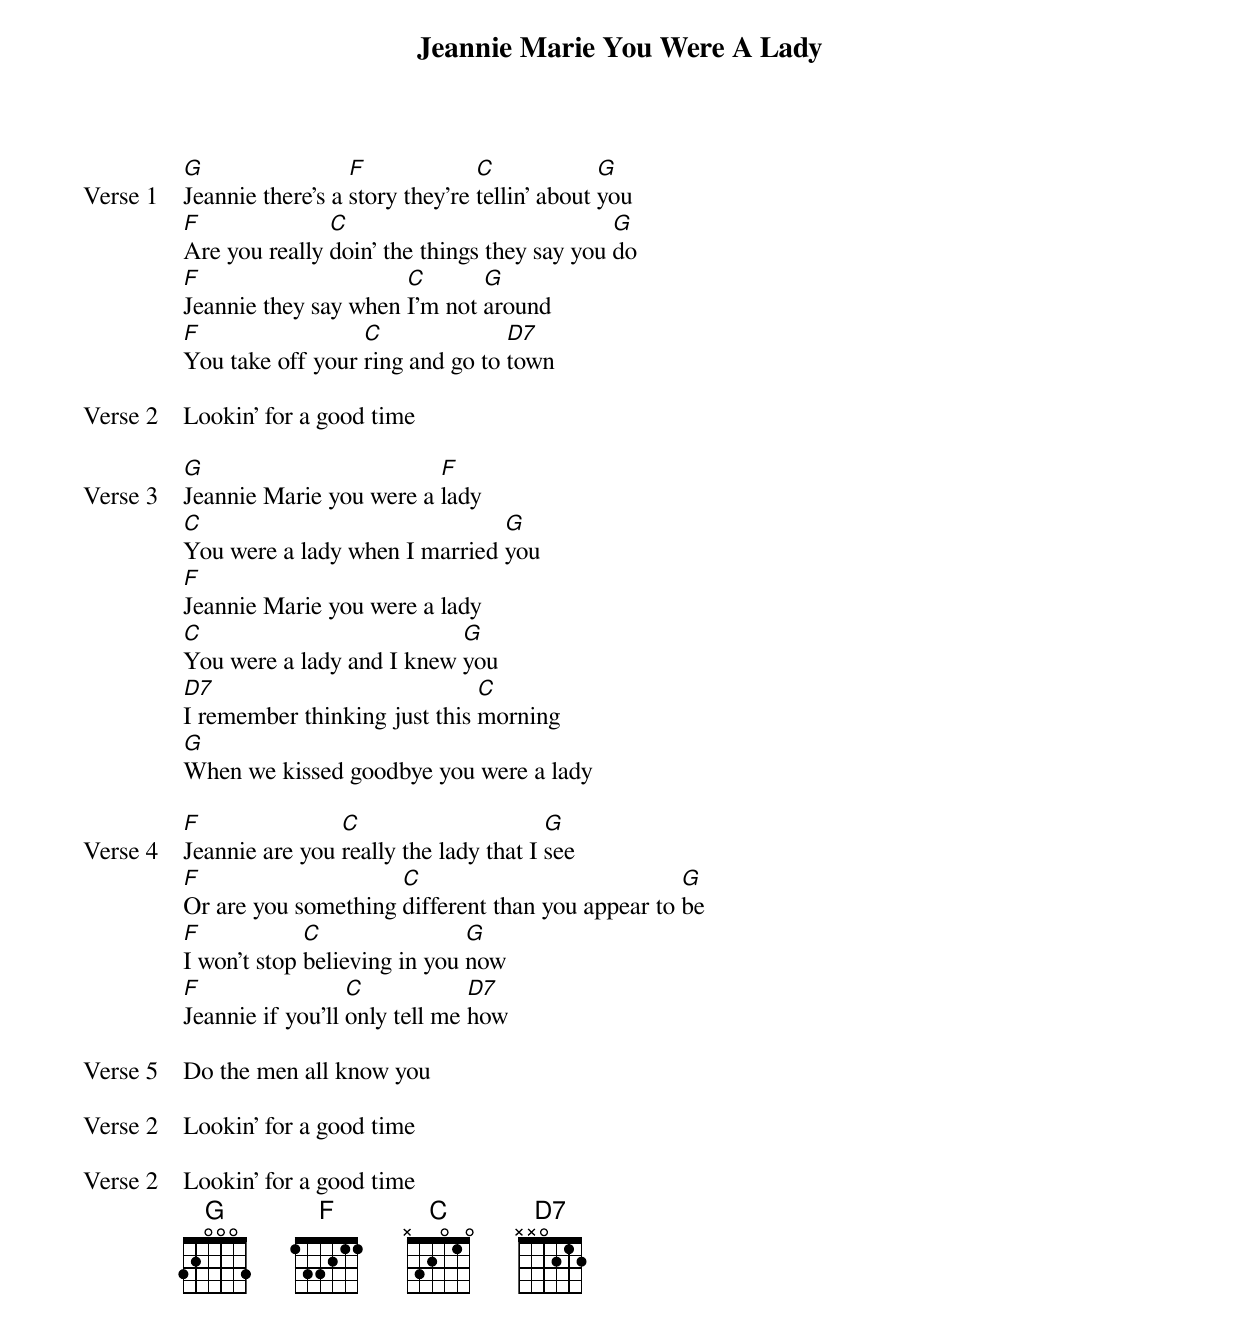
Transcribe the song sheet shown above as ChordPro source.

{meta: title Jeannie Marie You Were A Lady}
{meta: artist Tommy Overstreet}
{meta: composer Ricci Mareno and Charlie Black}

{start_of_verse: Verse 1}
[G]Jeannie there's a [F]story they're [C]tellin' about [G]you
[F]Are you really [C]doin' the things they say you [G]do
[F]Jeannie they say when [C]I'm not [G]around
[F]You take off your [C]ring and go to [D7]town
{end_of_verse}

{start_of_verse: Verse 2}
Lookin' for a good time
{end_of_verse}

{start_of_verse: Verse 3}
[G]Jeannie Marie you were a [F]lady
[C]You were a lady when I married [G]you
[F]Jeannie Marie you were a lady
[C]You were a lady and I knew [G]you
[D7]I remember thinking just this [C]morning
[G]When we kissed goodbye you were a lady
{end_of_verse}

{start_of_verse: Verse 4}
[F]Jeannie are you [C]really the lady that I [G]see
[F]Or are you something [C]different than you appear to [G]be
[F]I won't stop [C]believing in you [G]now
[F]Jeannie if you'll [C]only tell me [D7]how
{end_of_verse}

{start_of_verse: Verse 5}
Do the men all know you
{end_of_verse}

{start_of_verse: Verse 2}
Lookin' for a good time
{end_of_verse}

{start_of_verse: Verse 2}
Lookin' for a good time
{end_of_verse}
